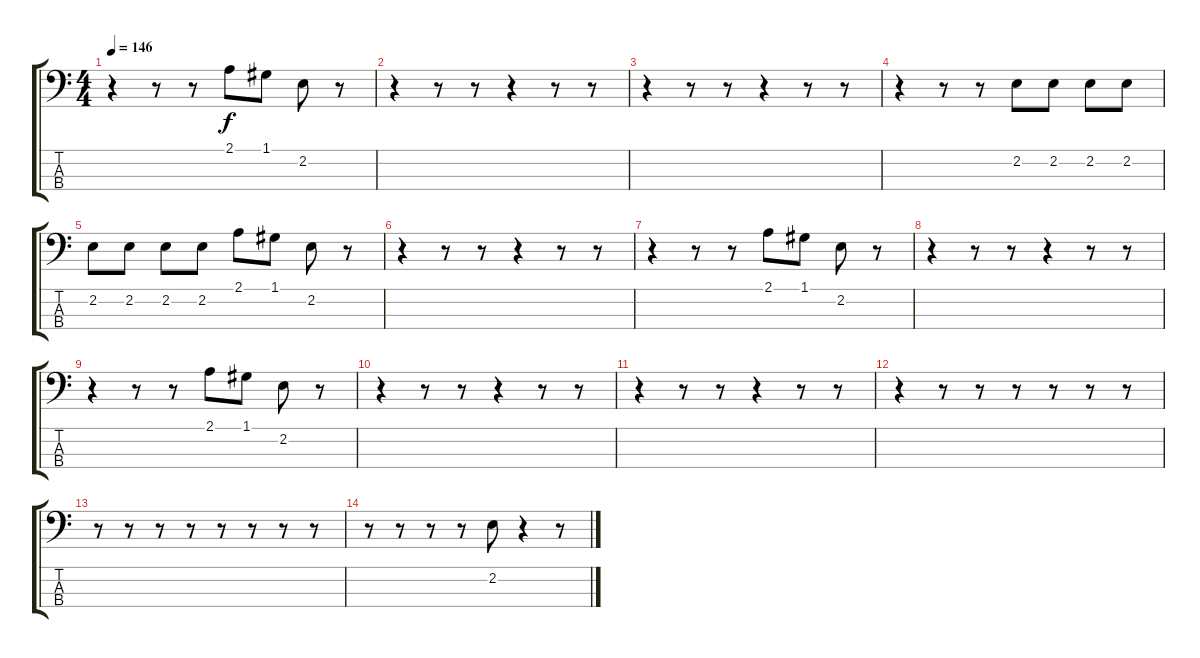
\track "" {instrument electricbasspick}
\staff {score tabs}
\tuning (G2 D2 A1 E1) {hide}
\ts (4 4)
\tempo 146
\clef f4
\ks c
r.4{dy f} r.8 r.8 2.1.8 1.1.8 2.2.8 r.8 |
r.4 r.8 r.8 r.4 r.8 r.8 |
r.4 r.8 r.8 r.4 r.8 r.8 |
r.4 r.8 r.8 2.2.8 2.2.8 2.2.8 2.2.8 |
2.2.8 2.2.8 2.2.8 2.2.8 2.1.8 1.1.8 2.2.8 r.8 |
r.4 r.8 r.8 r.4 r.8 r.8 |
r.4 r.8 r.8 2.1.8 1.1.8 2.2.8 r.8 |
r.4 r.8 r.8 r.4 r.8 r.8 |
r.4 r.8 r.8 2.1.8 1.1.8 2.2.8 r.8 |
r.4 r.8 r.8 r.4 r.8 r.8 |
r.4 r.8 r.8 r.4 r.8 r.8 |
r.4 r.8 r.8 r.8 r.8 r.8 r.8 |
r.8 r.8 r.8 r.8 r.8 r.8 r.8 r.8 |
r.8 r.8 r.8 r.8 2.2.8 r.4 r.8
